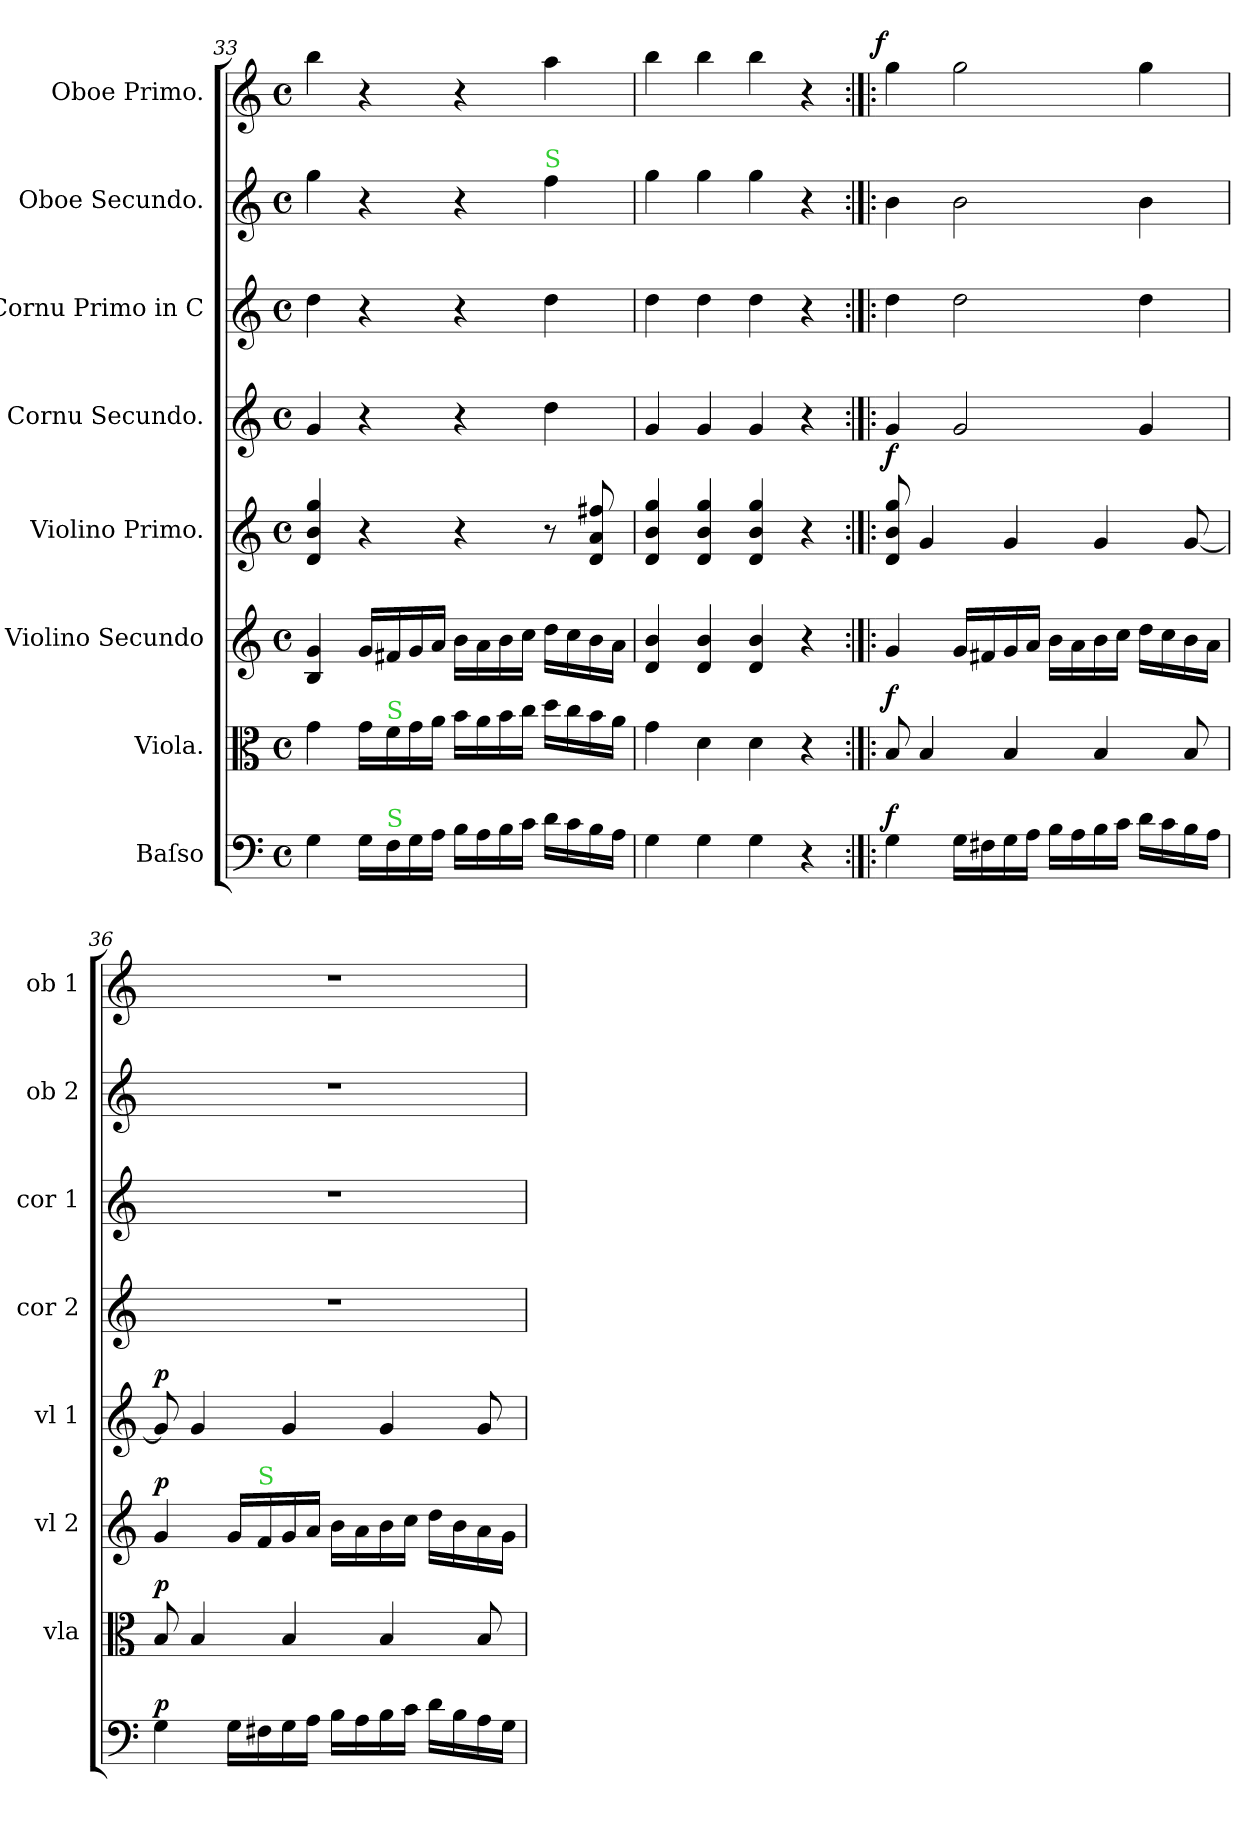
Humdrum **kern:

**kern	**dynam	**kern	**dynam	**kern	**dynam	**kern	**dynam	**kern	**kern	**kern	**kern	**dynam
*part8	*part8	*part7	*part7	*part6	*part6	*part5	*part5	*part4	*part3	*part2	*part1	*part1
*staff8	*staff8	*staff7	*staff7	*staff6	*staff6	*staff5	*staff5	*staff4	*staff3	*staff2	*staff1	*staff1
*I"Baſso	*	*I"Viola.	*	*I"Violino Secundo	*	*I"Violino Primo.	*	*I"Cornu Secundo.	*I"Cornu Primo in C	*I"Oboe Secundo.	*I"Oboe Primo.	*
*	*	*I'vla	*	*I'vl 2	*	*I'vl 1	*	*I'cor 2	*I'cor 1	*I'ob 2	*I'ob 1	*
*clefF4	*	*clefC3	*	*clefG2	*	*clefG2	*	*clefG2	*clefG2	*clefG2	*clefG2	*
*k[]	*	*k[]	*	*k[]	*	*k[]	*	*k[]	*k[]	*k[]	*k[]	*
*C:	*	*C:	*	*C:	*	*C:	*	*C:	*C:	*C:	*C:	*
*M4/4	*	*M4/4	*	*M4/4	*	*M4/4	*	*M4/4	*M4/4	*M4/4	*M4/4	*
*met(c)	*	*met(c)	*	*met(c)	*	*met(c)	*	*met(c)	*met(c)	*met(c)	*met(c)	*
=33	=33	=33	=33	=33	=33	=33	=33	=33	=33	=33	=33	=33
4G\	.	4g\	.	4B/ 4g/	.	4d/ 4b/ 4gg/	.	4g/	4dd\	4gg\	4bb\	.
16G\LL	.	16g\LL	.	16g/LL	.	4r	.	4r	4r	4r	4r	.
!	!	!LO:TX:a:color=limegreen:t=S	!	!	!	!	!	!	!	!	!	!
!LO:TX:a:color=limegreen:t=S	!	!	!	!	!	!	!	!	!	!	!	!
16F\	.	16f\	.	16f#X/	.	.	.	.	.	.	.	.
16G\	.	16g\	.	16g/	.	.	.	.	.	.	.	.
16A\JJ	.	16a\JJ	.	16a/JJ	.	.	.	.	.	.	.	.
16B\LL	.	16b\LL	.	16b\LL	.	4r	.	4r	4r	4r	4r	.
16A\	.	16a\	.	16a\	.	.	.	.	.	.	.	.
16B\	.	16b\	.	16b\	.	.	.	.	.	.	.	.
16c\JJ	.	16cc\JJ	.	16cc\JJ	.	.	.	.	.	.	.	.
!	!	!	!	!	!	!	!	!	!	!LO:TX:a:color=limegreen:t=S	!	!
16d\LL	.	16dd\LL	.	16dd\LL	.	8r	.	4dd\	4dd\	4ff\	4aa\	.
16c\	.	16cc\	.	16cc\	.	.	.	.	.	.	.	.
16B\	.	16b\	.	16b\	.	8d/ 8a/ 8ff#X/	.	.	.	.	.	.
16A\JJ	.	16a\JJ	.	16a\JJ	.	.	.	.	.	.	.	.
=34	=34	=34	=34	=34	=34	=34	=34	=34	=34	=34	=34	=34
4G\	.	4g\	.	4d/ 4b/	.	4d/ 4b/ 4gg/	.	4g/	4dd\	4gg\	4bb\	.
4G\	.	4d\	.	4d/ 4b/	.	4d/ 4b/ 4gg/	.	4g/	4dd\	4gg\	4bb\	.
4G\	.	4d\	.	4d/ 4b/	.	4d/ 4b/ 4gg/	.	4g/	4dd\	4gg\	4bb\	.
4r	.	4r	.	4r	.	4r	.	4r	4r	4r	4r	.
=35:|!|:	=35:|!|:	=35:|!|:	=35:|!|:	=35:|!|:	=35:|!|:	=35:|!|:	=35:|!|:	=35:|!|:	=35:|!|:	=35:|!|:	=35:|!|:	=35:|!|:
!	!LO:DY:a	!	!LO:DY:a	!	!LO:DY:a	!	!LO:DY:a	!	!	!	!	!LO:DY:a:rj
4G\	f	8B/	f	4g/	for	8d/ 8b/ 8gg/	f	4g/	4dd\	4b\	4gg\	f
.	.	4B/	.	.	.	4g/	.	.	.	.	.	.
16G\LL	.	.	.	16g/LL	.	.	.	2g/	2dd\	2b\	2gg\	.
16F#X\	.	.	.	16f#X/	.	.	.	.	.	.	.	.
16G\	.	4B/	.	16g/	.	4g/	.	.	.	.	.	.
16A\JJ	.	.	.	16a/JJ	.	.	.	.	.	.	.	.
16B\LL	.	.	.	16b\LL	.	.	.	.	.	.	.	.
16A\	.	.	.	16a\	.	.	.	.	.	.	.	.
16B\	.	4B/	.	16b\	.	4g/	.	.	.	.	.	.
16c\JJ	.	.	.	16cc\JJ	.	.	.	.	.	.	.	.
16d\LL	.	.	.	16dd\LL	.	.	.	4g/	4dd\	4b\	4gg\	.
16c\	.	.	.	16cc\	.	.	.	.	.	.	.	.
16B\	.	8B/	.	16b\	.	[8g/	.	.	.	.	.	.
16A\JJ	.	.	.	16a\JJ	.	.	.	.	.	.	.	.
=36	=36	=36	=36	=36	=36	=36	=36	=36	=36	=36	=36	=36
!	!LO:DY:a	!	!LO:DY:a	!	!LO:DY:a	!	!LO:DY:a	!	!	!	!	!
4G\	p	8B/	p	4g/	p	8g/]	p	1r	1r	1r	1r	.
.	.	4B/	.	.	.	4g/	.	.	.	.	.	.
16G\LL	.	.	.	16g/LL	.	.	.	.	.	.	.	.
!	!	!	!	!LO:TX:a:color=limegreen:t=S	!	!	!	!	!	!	!	!
16F#X\	.	.	.	16f/	.	.	.	.	.	.	.	.
16G\	.	4B/	.	16g/	.	4g/	.	.	.	.	.	.
16A\JJ	.	.	.	16a/JJ	.	.	.	.	.	.	.	.
16B\LL	.	.	.	16b\LL	.	.	.	.	.	.	.	.
16A\	.	.	.	16a\	.	.	.	.	.	.	.	.
16B\	.	4B/	.	16b\	.	4g/	.	.	.	.	.	.
16c\JJ	.	.	.	16cc\JJ	.	.	.	.	.	.	.	.
16d\LL	.	.	.	16dd\LL	.	.	.	.	.	.	.	.
16B\	.	.	.	16b\	.	.	.	.	.	.	.	.
16A\	.	8B/	.	16a\	.	8g/	.	.	.	.	.	.
16G\JJ	.	.	.	16g\JJ	.	.	.	.	.	.	.	.
=	=	=	=	=	=	=	=	=	=	=	=	=
*-	*-	*-	*-	*-	*-	*-	*-	*-	*-	*-	*-	*-
